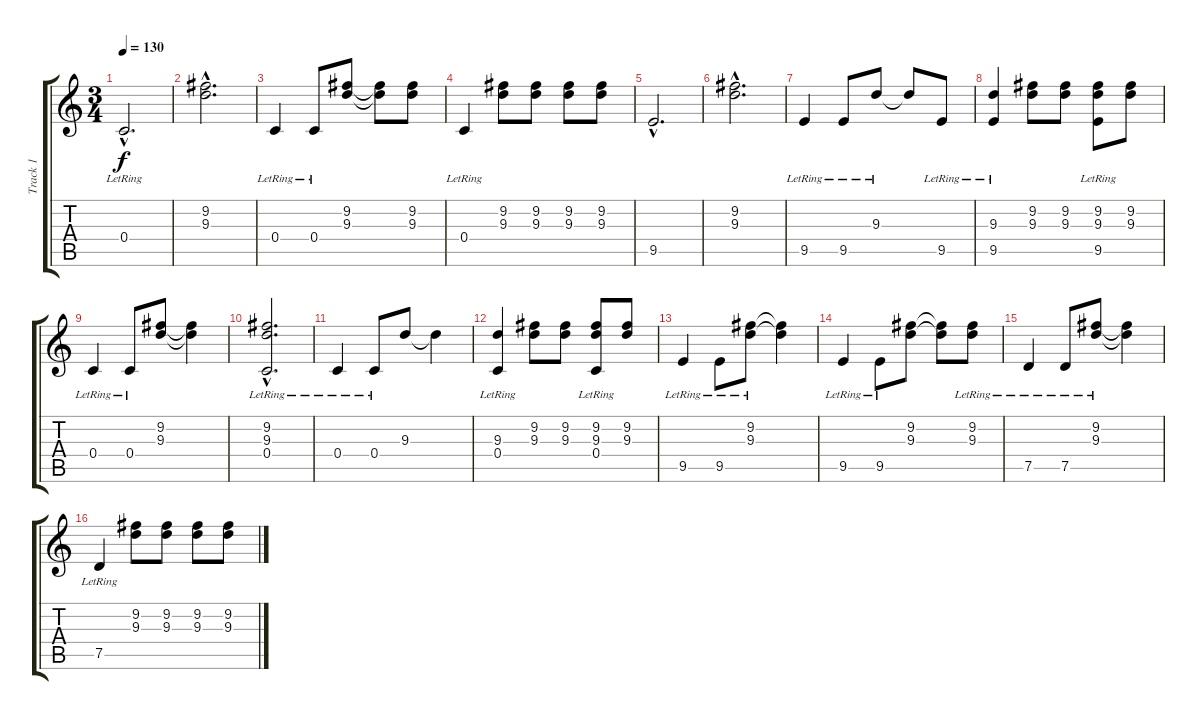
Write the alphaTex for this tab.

\track ("Track 1" "Track 1") {instrument distortionguitar}
\staff {score tabs}
\tuning (D4 A3 F3 C3 G2 C2) {hide}
\ts (3 4)
\tempo 130
\clef g2
\ks c
0.4{hac lr}.2{d dy f} |
(9.2{hac} 9.3{hac}).2{d} |
0.4{lr}.4 0.4{lr}.8 (9.2 9.3).8 (9.2{t} 9.3{t}).8 (9.2 9.3).8 |
0.4{lr}.4 (9.2 9.3).8 (9.2 9.3).8 (9.2 9.3).8 (9.2 9.3).8 |
9.5{hac}.2{d} |
(9.2{hac} 9.3{hac}).2{d} |
9.5{lr}.4 9.5{lr}.8 9.3{lr}.8 9.3{t}.8 9.5{lr}.8 |
(9.3 9.5{lr}).4 (9.2 9.3).8 (9.2 9.3).8 (9.2 9.3 9.5{lr}).8 (9.2 9.3).8 |
0.4{lr}.4 0.4{lr}.8 (9.2 9.3).8 (9.2{t} 9.3{t}).4 |
(9.2{hac} 9.3{hac} 0.4{hac lr}).2{d} |
0.4{lr}.4 0.4{lr}.8 9.3.8 9.3{t}.4 |
(9.3 0.4{lr}).4 (9.2 9.3).8 (9.2 9.3).8 (9.2 9.3 0.4{lr}).8 (9.2 9.3).8 |
9.5{lr}.4 9.5{lr}.8 (9.2{lr} 9.3{lr}).8 (9.2{t} 9.3{t}).4 |
9.5{lr}.4 9.5{lr}.8 (9.2 9.3).8 (9.2{t} 9.3{t}).8 (9.2{lr} 9.3{lr}).8 |
7.5{lr}.4 7.5{lr}.8 (9.2{lr} 9.3{lr}).8 (9.2{t} 9.3{t}).4 |
7.5{lr}.4 (9.2 9.3).8 (9.2 9.3).8 (9.2 9.3).8 (9.2 9.3).8
